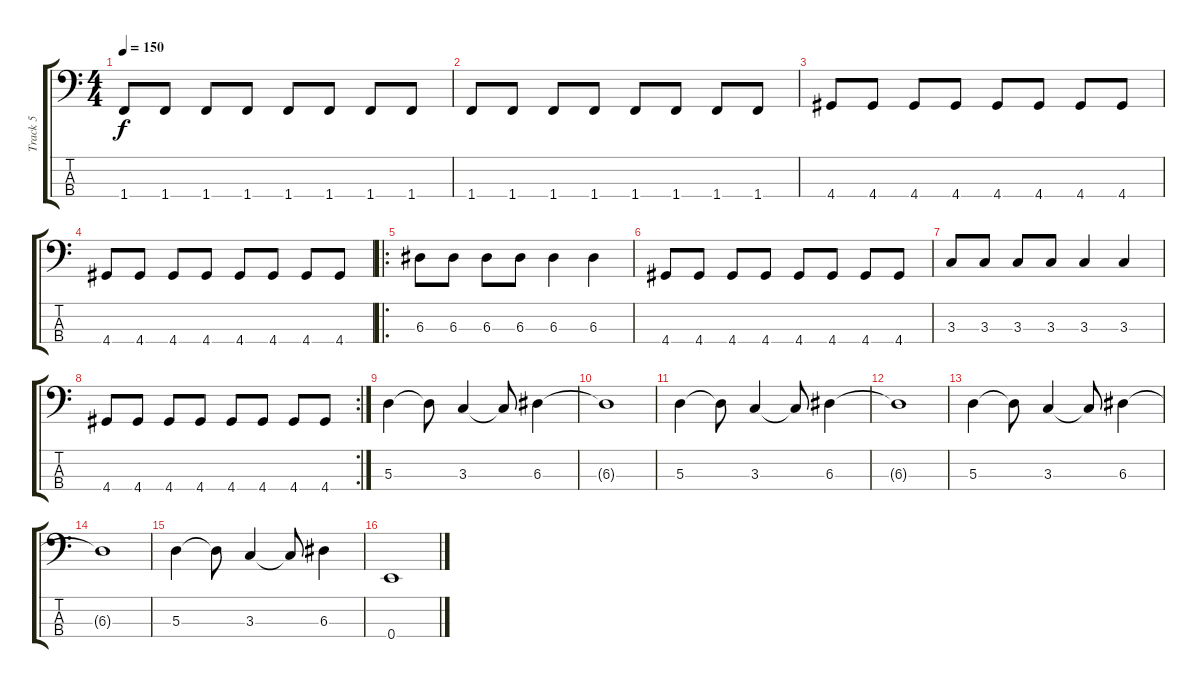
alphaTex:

\track ("Track 5" "Track 5") {instrument electricbassfinger}
\staff {score tabs}
\tuning (G2 D2 A1 E1) {hide}
\ts (4 4)
\tempo 150
\clef f4
\ks c
1.4.8{dy f} 1.4.8 1.4.8 1.4.8 1.4.8 1.4.8 1.4.8 1.4.8 |
1.4.8 1.4.8 1.4.8 1.4.8 1.4.8 1.4.8 1.4.8 1.4.8 |
4.4.8 4.4.8 4.4.8 4.4.8 4.4.8 4.4.8 4.4.8 4.4.8 |
4.4.8 4.4.8 4.4.8 4.4.8 4.4.8 4.4.8 4.4.8 4.4.8 |
\ro
6.3.8 6.3.8 6.3.8 6.3.8 6.3.4 6.3.4 |
4.4.8 4.4.8 4.4.8 4.4.8 4.4.8 4.4.8 4.4.8 4.4.8 |
3.3.8 3.3.8 3.3.8 3.3.8 3.3.4 3.3.4 |
\rc 2
4.4.8 4.4.8 4.4.8 4.4.8 4.4.8 4.4.8 4.4.8 4.4.8 |
5.3.4 5.3{t}.8 3.3.4 3.3{t}.8 6.3.4 |
6.3{t}.1 |
5.3.4 5.3{t}.8 3.3.4 3.3{t}.8 6.3.4 |
6.3{t}.1 |
5.3.4 5.3{t}.8 3.3.4 3.3{t}.8 6.3.4 |
6.3{t}.1 |
5.3.4 5.3{t}.8 3.3.4 3.3{t}.8 6.3.4 |
0.4.1
